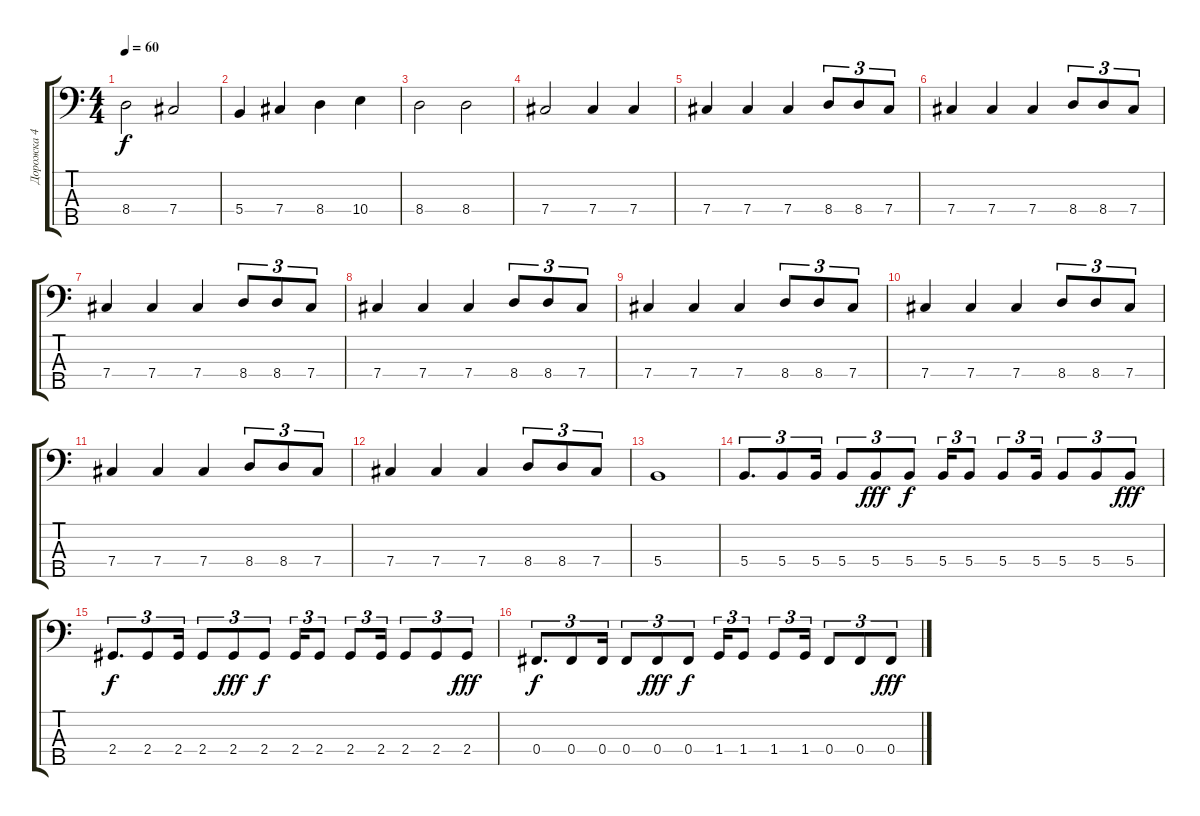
\track ("Дорожка 4" "Дорожка 4") {instrument electricbasspick}
\staff {score tabs}
\tuning (A2 E2 B1 Gb1 Db1) {hide}
\ts (4 4)
\tempo 60
\clef f4
\ks c
8.4.2{dy f} 7.4.2 |
5.4.4 7.4.4 8.4.4 10.4.4 |
8.4.2 8.4.2 |
7.4.2 7.4.4 7.4.4 |
7.4.4 7.4.4 7.4.4 8.4.8{tu (3 2)} 8.4.8{tu (3 2)} 7.4.8{tu (3 2)} |
7.4.4 7.4.4 7.4.4 8.4.8{tu (3 2)} 8.4.8{tu (3 2)} 7.4.8{tu (3 2)} |
7.4.4 7.4.4 7.4.4 8.4.8{tu (3 2)} 8.4.8{tu (3 2)} 7.4.8{tu (3 2)} |
7.4.4 7.4.4 7.4.4 8.4.8{tu (3 2)} 8.4.8{tu (3 2)} 7.4.8{tu (3 2)} |
7.4.4 7.4.4 7.4.4 8.4.8{tu (3 2)} 8.4.8{tu (3 2)} 7.4.8{tu (3 2)} |
7.4.4 7.4.4 7.4.4 8.4.8{tu (3 2)} 8.4.8{tu (3 2)} 7.4.8{tu (3 2)} |
7.4.4 7.4.4 7.4.4 8.4.8{tu (3 2)} 8.4.8{tu (3 2)} 7.4.8{tu (3 2)} |
7.4.4 7.4.4 7.4.4 8.4.8{tu (3 2)} 8.4.8{tu (3 2)} 7.4.8{tu (3 2)} |
5.4.1 |
5.4.8{d tu (3 2)} 5.4.8{tu (3 2)} 5.4.16{tu (3 2)} 5.4.8{tu (3 2)} 5.4.8{tu (3 2) dy fff} 5.4.8{tu (3 2) dy f} 5.4.16{tu (3 2)} 5.4.8{tu (3 2)} 5.4.8{tu (3 2)} 5.4.16{tu (3 2)} 5.4.8{tu (3 2)} 5.4.8{tu (3 2)} 5.4.8{tu (3 2) dy fff} |
2.4.8{d tu (3 2) dy f} 2.4.8{tu (3 2)} 2.4.16{tu (3 2)} 2.4.8{tu (3 2)} 2.4.8{tu (3 2) dy fff} 2.4.8{tu (3 2) dy f} 2.4.16{tu (3 2)} 2.4.8{tu (3 2)} 2.4.8{tu (3 2)} 2.4.16{tu (3 2)} 2.4.8{tu (3 2)} 2.4.8{tu (3 2)} 2.4.8{tu (3 2) dy fff} |
0.4.8{d tu (3 2) dy f} 0.4.8{tu (3 2)} 0.4.16{tu (3 2)} 0.4.8{tu (3 2)} 0.4.8{tu (3 2) dy fff} 0.4.8{tu (3 2) dy f} 1.4.16{tu (3 2)} 1.4.8{tu (3 2)} 1.4.8{tu (3 2)} 1.4.16{tu (3 2)} 0.4.8{tu (3 2)} 0.4.8{tu (3 2)} 0.4.8{tu (3 2) dy fff}
